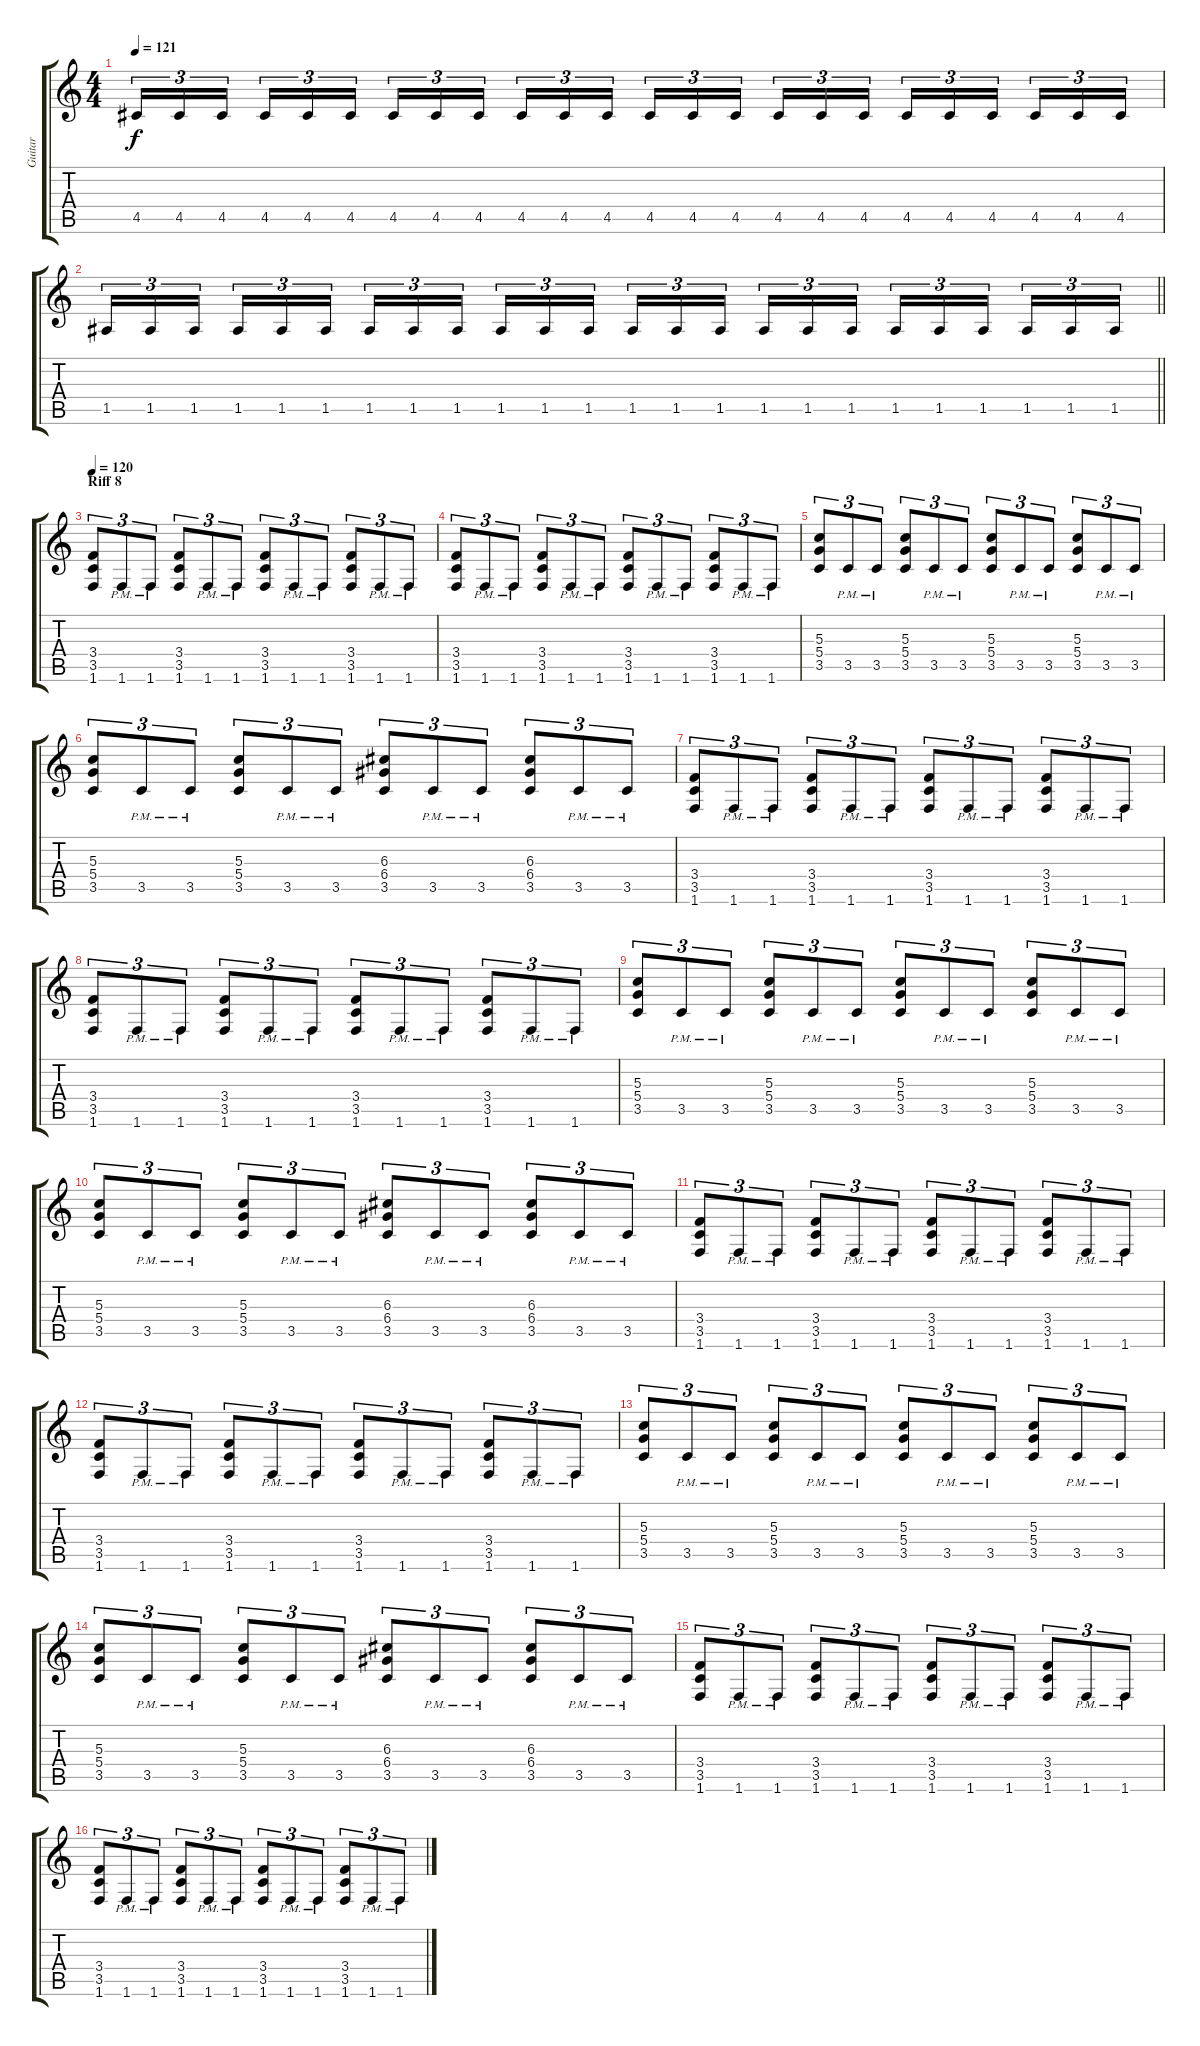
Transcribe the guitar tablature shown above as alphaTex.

\track ("Guitar" "Guitar") {instrument distortionguitar}
\staff {score tabs}
\tuning (E4 B3 G3 D3 A2 E2) {hide}
\ts (4 4)
\tempo 121
\clef g2
\ks c
4.5.16{tu (3 2) dy f} 4.5.16{tu (3 2)} 4.5.16{tu (3 2) beam splitsecondary} 4.5.16{tu (3 2)} 4.5.16{tu (3 2)} 4.5.16{tu (3 2)} 4.5.16{tu (3 2)} 4.5.16{tu (3 2)} 4.5.16{tu (3 2) beam splitsecondary} 4.5.16{tu (3 2)} 4.5.16{tu (3 2)} 4.5.16{tu (3 2)} 4.5.16{tu (3 2)} 4.5.16{tu (3 2)} 4.5.16{tu (3 2) beam splitsecondary} 4.5.16{tu (3 2)} 4.5.16{tu (3 2)} 4.5.16{tu (3 2)} 4.5.16{tu (3 2)} 4.5.16{tu (3 2)} 4.5.16{tu (3 2) beam splitsecondary} 4.5.16{tu (3 2)} 4.5.16{tu (3 2)} 4.5.16{tu (3 2)} |
\barLineRight lightlight
1.5.16{tu (3 2)} 1.5.16{tu (3 2)} 1.5.16{tu (3 2) beam splitsecondary} 1.5.16{tu (3 2)} 1.5.16{tu (3 2)} 1.5.16{tu (3 2)} 1.5.16{tu (3 2)} 1.5.16{tu (3 2)} 1.5.16{tu (3 2) beam splitsecondary} 1.5.16{tu (3 2)} 1.5.16{tu (3 2)} 1.5.16{tu (3 2)} 1.5.16{tu (3 2)} 1.5.16{tu (3 2)} 1.5.16{tu (3 2) beam splitsecondary} 1.5.16{tu (3 2)} 1.5.16{tu (3 2)} 1.5.16{tu (3 2)} 1.5.16{tu (3 2)} 1.5.16{tu (3 2)} 1.5.16{tu (3 2) beam splitsecondary} 1.5.16{tu (3 2)} 1.5.16{tu (3 2)} 1.5.16{tu (3 2)} |
\section ("" "Riff 8")
\tempo 120
(3.4 3.5 1.6).8{tu (3 2)} 1.6{pm}.8{tu (3 2)} 1.6{pm}.8{tu (3 2)} (3.4 3.5 1.6).8{tu (3 2)} 1.6{pm}.8{tu (3 2)} 1.6{pm}.8{tu (3 2)} (3.4 3.5 1.6).8{tu (3 2)} 1.6{pm}.8{tu (3 2)} 1.6{pm}.8{tu (3 2)} (3.4 3.5 1.6).8{tu (3 2)} 1.6{pm}.8{tu (3 2)} 1.6{pm}.8{tu (3 2)} |
(3.4 3.5 1.6).8{tu (3 2)} 1.6{pm}.8{tu (3 2)} 1.6{pm}.8{tu (3 2)} (3.4 3.5 1.6).8{tu (3 2)} 1.6{pm}.8{tu (3 2)} 1.6{pm}.8{tu (3 2)} (3.4 3.5 1.6).8{tu (3 2)} 1.6{pm}.8{tu (3 2)} 1.6{pm}.8{tu (3 2)} (3.4 3.5 1.6).8{tu (3 2)} 1.6{pm}.8{tu (3 2)} 1.6{pm}.8{tu (3 2)} |
(5.3 5.4 3.5).8{tu (3 2)} 3.5{pm}.8{tu (3 2)} 3.5{pm}.8{tu (3 2)} (5.3 5.4 3.5).8{tu (3 2)} 3.5{pm}.8{tu (3 2)} 3.5{pm}.8{tu (3 2)} (5.3 5.4 3.5).8{tu (3 2)} 3.5{pm}.8{tu (3 2)} 3.5{pm}.8{tu (3 2)} (5.3 5.4 3.5).8{tu (3 2)} 3.5{pm}.8{tu (3 2)} 3.5{pm}.8{tu (3 2)} |
(5.3 5.4 3.5).8{tu (3 2)} 3.5{pm}.8{tu (3 2)} 3.5{pm}.8{tu (3 2)} (5.3 5.4 3.5).8{tu (3 2)} 3.5{pm}.8{tu (3 2)} 3.5{pm}.8{tu (3 2)} (6.3 6.4 3.5).8{tu (3 2)} 3.5{pm}.8{tu (3 2)} 3.5{pm}.8{tu (3 2)} (6.3 6.4 3.5).8{tu (3 2)} 3.5{pm}.8{tu (3 2)} 3.5{pm}.8{tu (3 2)} |
(3.4 3.5 1.6).8{tu (3 2)} 1.6{pm}.8{tu (3 2)} 1.6{pm}.8{tu (3 2)} (3.4 3.5 1.6).8{tu (3 2)} 1.6{pm}.8{tu (3 2)} 1.6{pm}.8{tu (3 2)} (3.4 3.5 1.6).8{tu (3 2)} 1.6{pm}.8{tu (3 2)} 1.6{pm}.8{tu (3 2)} (3.4 3.5 1.6).8{tu (3 2)} 1.6{pm}.8{tu (3 2)} 1.6{pm}.8{tu (3 2)} |
(3.4 3.5 1.6).8{tu (3 2)} 1.6{pm}.8{tu (3 2)} 1.6{pm}.8{tu (3 2)} (3.4 3.5 1.6).8{tu (3 2)} 1.6{pm}.8{tu (3 2)} 1.6{pm}.8{tu (3 2)} (3.4 3.5 1.6).8{tu (3 2)} 1.6{pm}.8{tu (3 2)} 1.6{pm}.8{tu (3 2)} (3.4 3.5 1.6).8{tu (3 2)} 1.6{pm}.8{tu (3 2)} 1.6{pm}.8{tu (3 2)} |
(5.3 5.4 3.5).8{tu (3 2)} 3.5{pm}.8{tu (3 2)} 3.5{pm}.8{tu (3 2)} (5.3 5.4 3.5).8{tu (3 2)} 3.5{pm}.8{tu (3 2)} 3.5{pm}.8{tu (3 2)} (5.3 5.4 3.5).8{tu (3 2)} 3.5{pm}.8{tu (3 2)} 3.5{pm}.8{tu (3 2)} (5.3 5.4 3.5).8{tu (3 2)} 3.5{pm}.8{tu (3 2)} 3.5{pm}.8{tu (3 2)} |
(5.3 5.4 3.5).8{tu (3 2)} 3.5{pm}.8{tu (3 2)} 3.5{pm}.8{tu (3 2)} (5.3 5.4 3.5).8{tu (3 2)} 3.5{pm}.8{tu (3 2)} 3.5{pm}.8{tu (3 2)} (6.3 6.4 3.5).8{tu (3 2)} 3.5{pm}.8{tu (3 2)} 3.5{pm}.8{tu (3 2)} (6.3 6.4 3.5).8{tu (3 2)} 3.5{pm}.8{tu (3 2)} 3.5{pm}.8{tu (3 2)} |
(3.4 3.5 1.6).8{tu (3 2)} 1.6{pm}.8{tu (3 2)} 1.6{pm}.8{tu (3 2)} (3.4 3.5 1.6).8{tu (3 2)} 1.6{pm}.8{tu (3 2)} 1.6{pm}.8{tu (3 2)} (3.4 3.5 1.6).8{tu (3 2)} 1.6{pm}.8{tu (3 2)} 1.6{pm}.8{tu (3 2)} (3.4 3.5 1.6).8{tu (3 2)} 1.6{pm}.8{tu (3 2)} 1.6{pm}.8{tu (3 2)} |
(3.4 3.5 1.6).8{tu (3 2)} 1.6{pm}.8{tu (3 2)} 1.6{pm}.8{tu (3 2)} (3.4 3.5 1.6).8{tu (3 2)} 1.6{pm}.8{tu (3 2)} 1.6{pm}.8{tu (3 2)} (3.4 3.5 1.6).8{tu (3 2)} 1.6{pm}.8{tu (3 2)} 1.6{pm}.8{tu (3 2)} (3.4 3.5 1.6).8{tu (3 2)} 1.6{pm}.8{tu (3 2)} 1.6{pm}.8{tu (3 2)} |
(5.3 5.4 3.5).8{tu (3 2)} 3.5{pm}.8{tu (3 2)} 3.5{pm}.8{tu (3 2)} (5.3 5.4 3.5).8{tu (3 2)} 3.5{pm}.8{tu (3 2)} 3.5{pm}.8{tu (3 2)} (5.3 5.4 3.5).8{tu (3 2)} 3.5{pm}.8{tu (3 2)} 3.5{pm}.8{tu (3 2)} (5.3 5.4 3.5).8{tu (3 2)} 3.5{pm}.8{tu (3 2)} 3.5{pm}.8{tu (3 2)} |
(5.3 5.4 3.5).8{tu (3 2)} 3.5{pm}.8{tu (3 2)} 3.5{pm}.8{tu (3 2)} (5.3 5.4 3.5).8{tu (3 2)} 3.5{pm}.8{tu (3 2)} 3.5{pm}.8{tu (3 2)} (6.3 6.4 3.5).8{tu (3 2)} 3.5{pm}.8{tu (3 2)} 3.5{pm}.8{tu (3 2)} (6.3 6.4 3.5).8{tu (3 2)} 3.5{pm}.8{tu (3 2)} 3.5{pm}.8{tu (3 2)} |
(3.4 3.5 1.6).8{tu (3 2)} 1.6{pm}.8{tu (3 2)} 1.6{pm}.8{tu (3 2)} (3.4 3.5 1.6).8{tu (3 2)} 1.6{pm}.8{tu (3 2)} 1.6{pm}.8{tu (3 2)} (3.4 3.5 1.6).8{tu (3 2)} 1.6{pm}.8{tu (3 2)} 1.6{pm}.8{tu (3 2)} (3.4 3.5 1.6).8{tu (3 2)} 1.6{pm}.8{tu (3 2)} 1.6{pm}.8{tu (3 2)} |
(3.4 3.5 1.6).8{tu (3 2)} 1.6{pm}.8{tu (3 2)} 1.6{pm}.8{tu (3 2)} (3.4 3.5 1.6).8{tu (3 2)} 1.6{pm}.8{tu (3 2)} 1.6{pm}.8{tu (3 2)} (3.4 3.5 1.6).8{tu (3 2)} 1.6{pm}.8{tu (3 2)} 1.6{pm}.8{tu (3 2)} (3.4 3.5 1.6).8{tu (3 2)} 1.6{pm}.8{tu (3 2)} 1.6{pm}.8{tu (3 2)}
